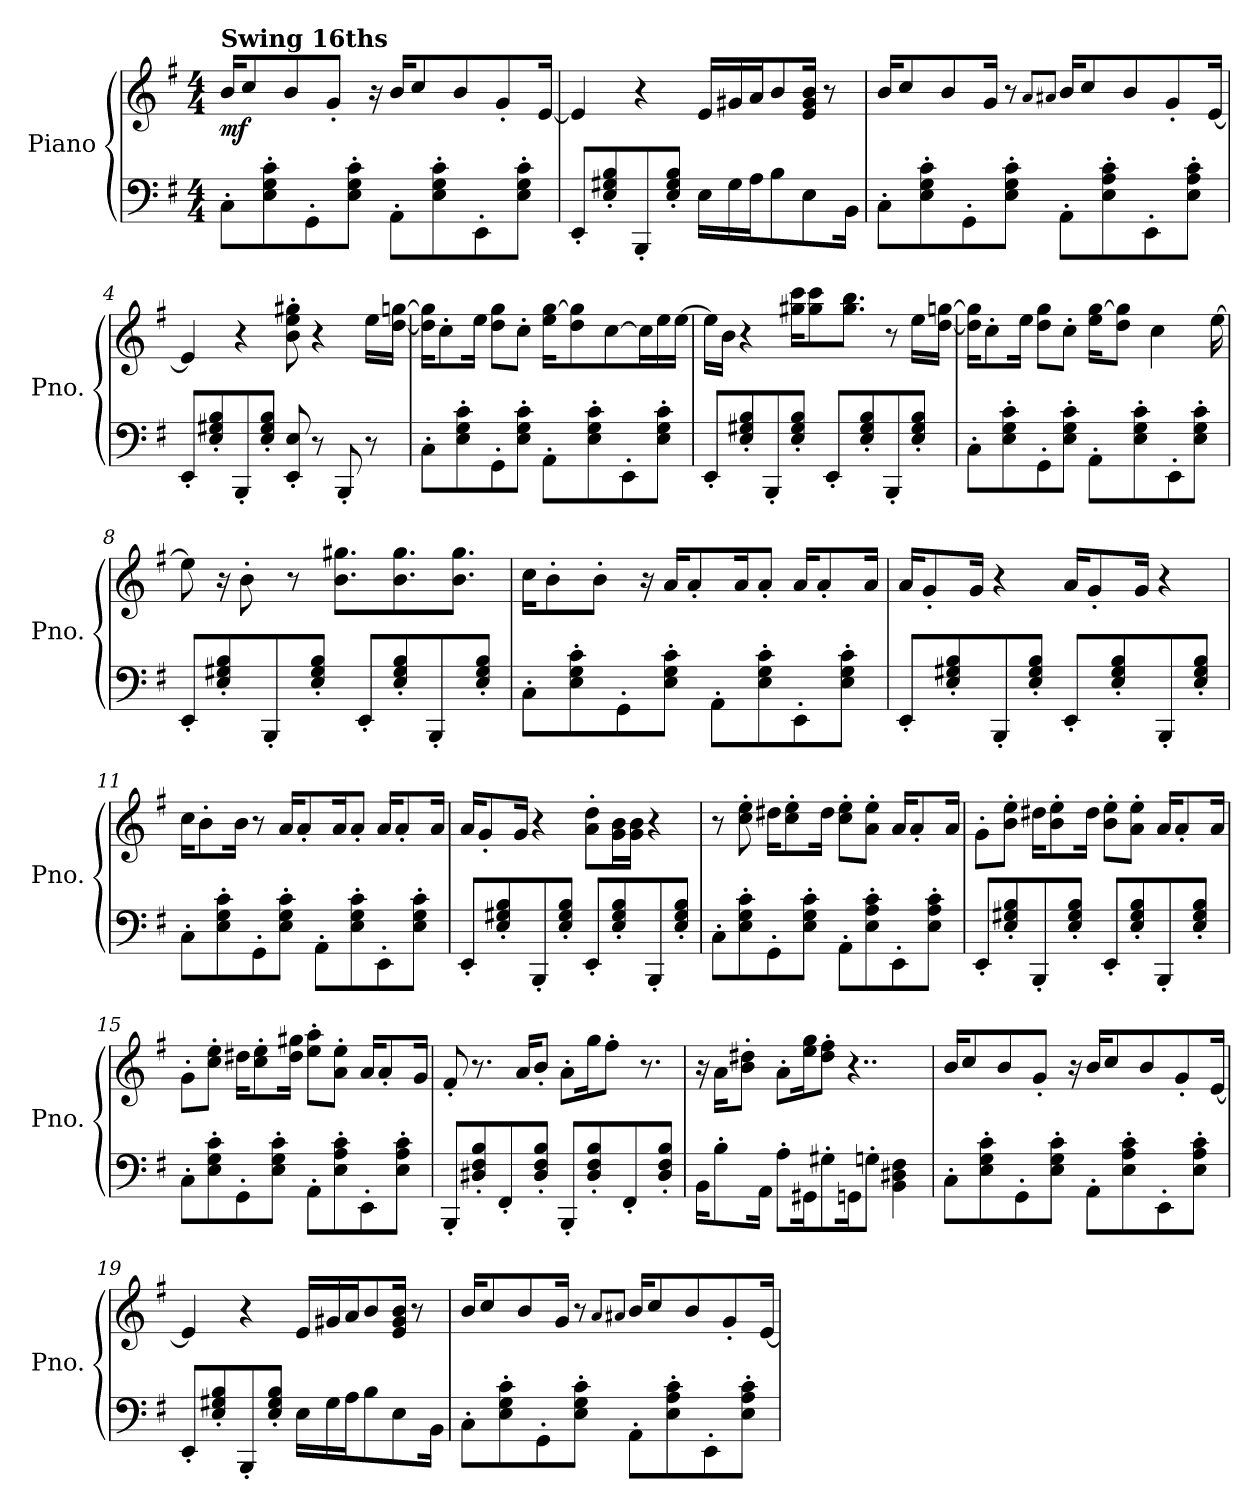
**kern	**kern	**dynam
*part1	*part1	*part1
*staff2	*staff1	*staff1/2
*I"Piano	*	*
*I'Pno.	*	*
*clefF4	*clefG2	*
*k[f#]	*k[f#]	*
*M4/4	*M4/4	*
*MM96	*MM96	*
=1	=1	=1
!	!LO:TX:a:B:t=Swing 16ths	!
!	!	!LO:DY:b
8C'\L	16b/KL	mf
.	8cc/	.
8E\' 8G\' 8c\'	.	.
.	8b/	.
8GG'\	.	.
.	8g'/J	.
8E\' 8G\' 8c\'J	.	.
.	16r	.
8AA'\L	16b/KL	.
.	8cc/	.
8E\' 8G\' 8c\'	.	.
.	8b/	.
8EE'\	.	.
.	8g'/	.
8E\' 8G\' 8c\'J	.	.
.	[16e/Jk	.
=2	=2	=2
8EE'/L	4e/]	.
8E/' 8G#X/' 8B/'	.	.
8BBB'/	4r	.
8E/' 8G#/' 8B/'J	.	.
16E\LL	16e/LL	.
16G#\	16g#X/	.
16A\J	16a/J	.
8B\	8b/	.
8E\	16e/ 16g#/ 16b/Jk	.
.	8r	.
16BB\Jk	.	.
=3	=3	=3
8C'\L	16b/KL	.
.	8cc/	.
8E\' 8G\' 8c\'	.	.
.	8b/	.
8GG'\	.	.
.	16g/Jk	.
8E\' 8G\' 8c\'J	8r	.
.	8qa/L	.
.	8qa#X/J	.
8AA'\L	16b/KL	.
.	8cc/	.
8E\' 8A\' 8c\'	.	.
.	8b/	.
8EE'\	.	.
.	8g'/	.
8E\' 8A\' 8c\'J	.	.
.	[16e/Jk	.
=4	=4	=4
8EE'/L	4e/]	.
8E/' 8G#X/' 8B/'	.	.
8BBB'/	4r	.
8E/' 8G#/' 8B/'J	.	.
8EE/' 8E/'	8b\' 8ee\' 8gg#X\'	.
8r	4r	.
8BBB'/	.	.
8r	16ee\LL	.
.	[16dd\ [16ggn\JJ	.
!!LO:LB:g=z
=5	=5	=5
8C'\L	16dd\] 16gg\]KL	.
.	8cc'\	.
8E\' 8G\' 8c\'	.	.
.	16ee\Jk	.
8GG'\	8dd\ 8gg\L	.
8E\' 8G\' 8c\'J	8cc'\J	.
8AA'\L	16ee\ [16gg\KL	.
.	8dd\ 8gg\]	.
8E\' 8G\' 8c\'	.	.
.	[8cc\	.
8EE'\	.	.
.	16cc\L]	.
8E\' 8G\' 8c\'J	16ee\	.
.	[16ee\JJ	.
=6	=6	=6
8EE'/L	16ee\LL]	.
.	16b\JJ	.
8E/' 8G#X/' 8B/'	4r	.
8BBB'/	.	.
8E/' 8G#/' 8B/'J	16gg#X\ 16ccc\KL	.
.	8gg#\ 8ccc\	.
8EE'/L	.	.
.	8.gg#\ 8.bb\J	.
8E/' 8G#/' 8B/'	.	.
8BBB'/	8r	.
8E/' 8G#/' 8B/'J	16ee\LL	.
.	[16dd\ [16ggn\JJ	.
=7	=7	=7
8C'\L	16dd\] 16gg\]KL	.
.	8cc'\	.
8E\' 8G\' 8c\'	.	.
.	16ee\Jk	.
8GG'\	8dd\ 8gg\L	.
8E\' 8G\' 8c\'J	8cc'\J	.
8AA'\L	16ee\ [16gg\KL	.
.	8dd\ 8gg\]J	.
8E\' 8G\' 8c\'	.	.
.	4cc\	.
8EE'\	.	.
8E\' 8G\' 8c\'J	.	.
.	[16ee\	.
=8	=8	=8
8EE'/L	8ee\]	.
8E/' 8G#X/' 8B/'	16r	.
.	8b'\	.
8BBB'/	.	.
.	8r	.
8E/' 8G#/' 8B/'J	.	.
.	8.b\ 8.gg#X\L	.
8EE'/L	.	.
8E/' 8G#/' 8B/'	8.b\ 8.gg#\	.
8BBB'/	.	.
.	8.b\ 8.gg#\J	.
8E/' 8G#/' 8B/'J	.	.
!!LO:LB:g=z
=9	=9	=9
8C'\L	16cc\KL	.
.	8b'\	.
8E\' 8G\' 8c\'	.	.
.	8b'\J	.
8GG'\	.	.
.	16r	.
8E\' 8G\' 8c\'J	16a/KL	.
.	8a'/	.
8AA'\L	.	.
.	16a/K	.
8E\' 8G\' 8c\'	8a'/J	.
8EE'\	16a/KL	.
.	8a'/	.
8E\' 8G\' 8c\'J	.	.
.	16a/Jk	.
=10	=10	=10
8EE'/L	16a/KL	.
.	8g'/	.
8E/' 8G#X/' 8B/'	.	.
.	16g/Jk	.
8BBB'/	4r	.
8E/' 8G#/' 8B/'J	.	.
8EE'/L	16a/KL	.
.	8g'/	.
8E/' 8G#/' 8B/'	.	.
.	16g/Jk	.
8BBB'/	4r	.
8E/' 8G#/' 8B/'J	.	.
=11	=11	=11
8C'\L	16cc\KL	.
.	8b'\	.
8E\' 8G\' 8c\'	.	.
.	16b\Jk	.
8GG'\	8r	.
8E\' 8G\' 8c\'J	16a/KL	.
.	8a'/	.
8AA'\L	.	.
.	16a/K	.
8E\' 8G\' 8c\'	8a'/J	.
8EE'\	16a/KL	.
.	8a'/	.
8E\' 8G\' 8c\'J	.	.
.	16a/Jk	.
=12	=12	=12
8EE'/L	16a/KL	.
.	8g'/	.
8E/' 8G#X/' 8B/'	.	.
.	16g/Jk	.
8BBB'/	4r	.
8E/' 8G#/' 8B/'J	.	.
8EE'/L	8a\' 8dd\'L	.
8E/' 8G#/' 8B/'	16g\ 16b\L	.
.	16g\ 16b\JJ	.
8BBB'/	4r	.
8E/' 8G#/' 8B/'J	.	.
!!LO:LB:g=z
=13	=13	=13
8C'\L	8r	.
8E\' 8G\' 8c\'	8cc\' 8ee\'	.
8GG'\	16dd#X\KL	.
.	8cc\' 8ee\'	.
8E\' 8G\' 8c\'J	.	.
.	16dd#\Jk	.
8AA'\L	8cc\' 8ee\'L	.
8E\' 8A\' 8c\'	8a\' 8ee\'J	.
8EE'\	16a/KL	.
.	8a'/	.
8E\' 8A\' 8c\'J	.	.
.	16a/Jk	.
=14	=14	=14
8EE'/L	8g'\L	.
8E/' 8G#X/' 8B/'	8b\' 8ee\'J	.
8BBB'/	16dd#X\KL	.
.	8b\' 8ee\'	.
8E/' 8G#/' 8B/'J	.	.
.	16dd#\Jk	.
8EE'/L	8b\' 8ee\'L	.
8E/' 8G#/' 8B/'	8a\' 8ee\'J	.
8BBB'/	16a/KL	.
.	8a'/	.
8E/' 8G#/' 8B/'J	.	.
.	16a/Jk	.
=15	=15	=15
8C'\L	8g'\L	.
8E\' 8G\' 8c\'	8cc\' 8ee\'J	.
8GG'\	16dd#X\KL	.
.	8cc\' 8ee\'	.
8E\' 8G\' 8c\'J	.	.
.	16dd#\ 16gg#X\Jk	.
8AA'\L	8ee\' 8aa\'L	.
8E\' 8A\' 8c\'	8a\' 8ee\'J	.
8EE'\	16a/KL	.
.	8a'/	.
8E\' 8A\' 8c\'J	.	.
.	16g/Jk	.
=16	=16	=16
8BBB'/L	8f#'/	.
8D#X/' 8F#/' 8B/'	8.r	.
8FF#'/	.	.
.	16a/KL	.
8D#/' 8F#/' 8B/'J	8b'/J	.
8BBB'/L	8a'\L	.
8D#/' 8F#/' 8B/'	16gg\K	.
.	8ff#'\J	.
8FF#'/	.	.
.	8.r	.
8D#/' 8F#/' 8B/'J	.	.
!!LO:LB:g=z
=17	=17	=17
16BB\KL	16r	.
8B'\	16a\KL	.
.	8b\' 8dd#X\'J	.
16AA\Jk	.	.
8A'\L	8a'\L	.
16GG#X\K	16ee\ 16gg\K	.
8G#X'\	8dd#\' 8ff#\'J	.
16GGn\K	4..r	.
8Gn'\J	.	.
4BB\ 4D#X\ 4F#\	.	.
=18	=18	=18
8C'\L	16b/KL	.
.	8cc/	.
8E\' 8G\' 8c\'	.	.
.	8b/	.
8GG'\	.	.
.	8g'/J	.
8E\' 8G\' 8c\'J	.	.
.	16r	.
8AA'\L	16b/KL	.
.	8cc/	.
8E\' 8A\' 8c\'	.	.
.	8b/	.
8EE'\	.	.
.	8g'/	.
8E\' 8A\' 8c\'J	.	.
.	[16e/Jk	.
=19	=19	=19
8EE'/L	4e/]	.
8E/' 8G#X/' 8B/'	.	.
8BBB'/	4r	.
8E/' 8G#/' 8B/'J	.	.
16E\LL	16e/LL	.
16G#\	16g#X/	.
16A\J	16a/J	.
8B\	8b/	.
8E\	16e/ 16g#/ 16b/Jk	.
.	8r	.
16BB\Jk	.	.
=20	=20	=20
8C'\L	16b/KL	.
.	8cc/	.
8E\' 8G\' 8c\'	.	.
.	8b/	.
8GG'\	.	.
.	16g/Jk	.
8E\' 8G\' 8c\'J	8r	.
.	8qa/L	.
.	8qa#X/J	.
8AA'\L	16b/KL	.
.	8cc/	.
8E\' 8A\' 8c\'	.	.
.	8b/	.
8EE'\	.	.
.	8g'/	.
8E\' 8A\' 8c\'J	.	.
.	[16e/Jk	.
=	=	=
*-	*-	*-
